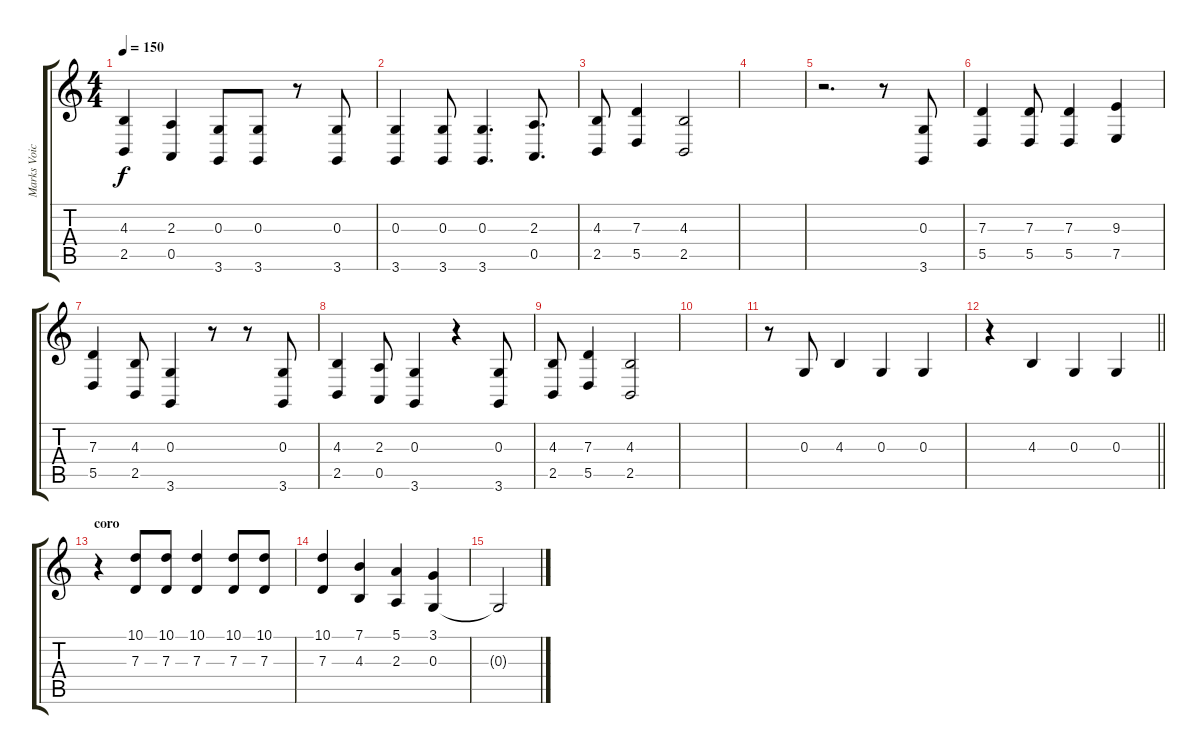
\track ("Marks Voice" "Marks Voic") {instrument tenorsax}
\staff {score tabs}
\tuning (E4 B3 G3 D3 A2 E2) {hide}
\ts (4 4)
\tempo 150
\clef g2
\ks c
(4.3 2.5).4{dy f} (2.3 0.5).4 (0.3 3.6).8 (0.3 3.6).8 r.8 (0.3 3.6).8 |
(0.3 3.6).4 (0.3 3.6).8 (0.3 3.6).4{d} (2.3 0.5).8{d} |
(4.3 2.5).8 (7.3 5.5).4 (4.3 2.5).2 |
|
r.2{d} r.8 (0.3 3.6).8 |
(7.3 5.5).4 (7.3 5.5).8 (7.3 5.5).4 (9.3 7.5).4 |
(7.3 5.5).4 (4.3 2.5).8 (0.3 3.6).4 r.8 r.8 (0.3 3.6).8 |
(4.3 2.5).4 (2.3 0.5).8 (0.3 3.6).4 r.4 (0.3 3.6).8 |
(4.3 2.5).8 (7.3 5.5).4 (4.3 2.5).2 |
|
r.8 0.3.8 4.3.4 0.3.4 0.3.4 |
\barLineRight lightlight
r.4 4.3.4 0.3.4 0.3.4 |
\section ("" "coro")
r.4 (10.1 7.3).8 (10.1 7.3).8 (10.1 7.3).4 (10.1 7.3).8 (10.1 7.3).8 |
(10.1 7.3).4 (7.1 4.3).4 (5.1 2.3).4 (3.1 0.3).4 |
0.3{t}.2
